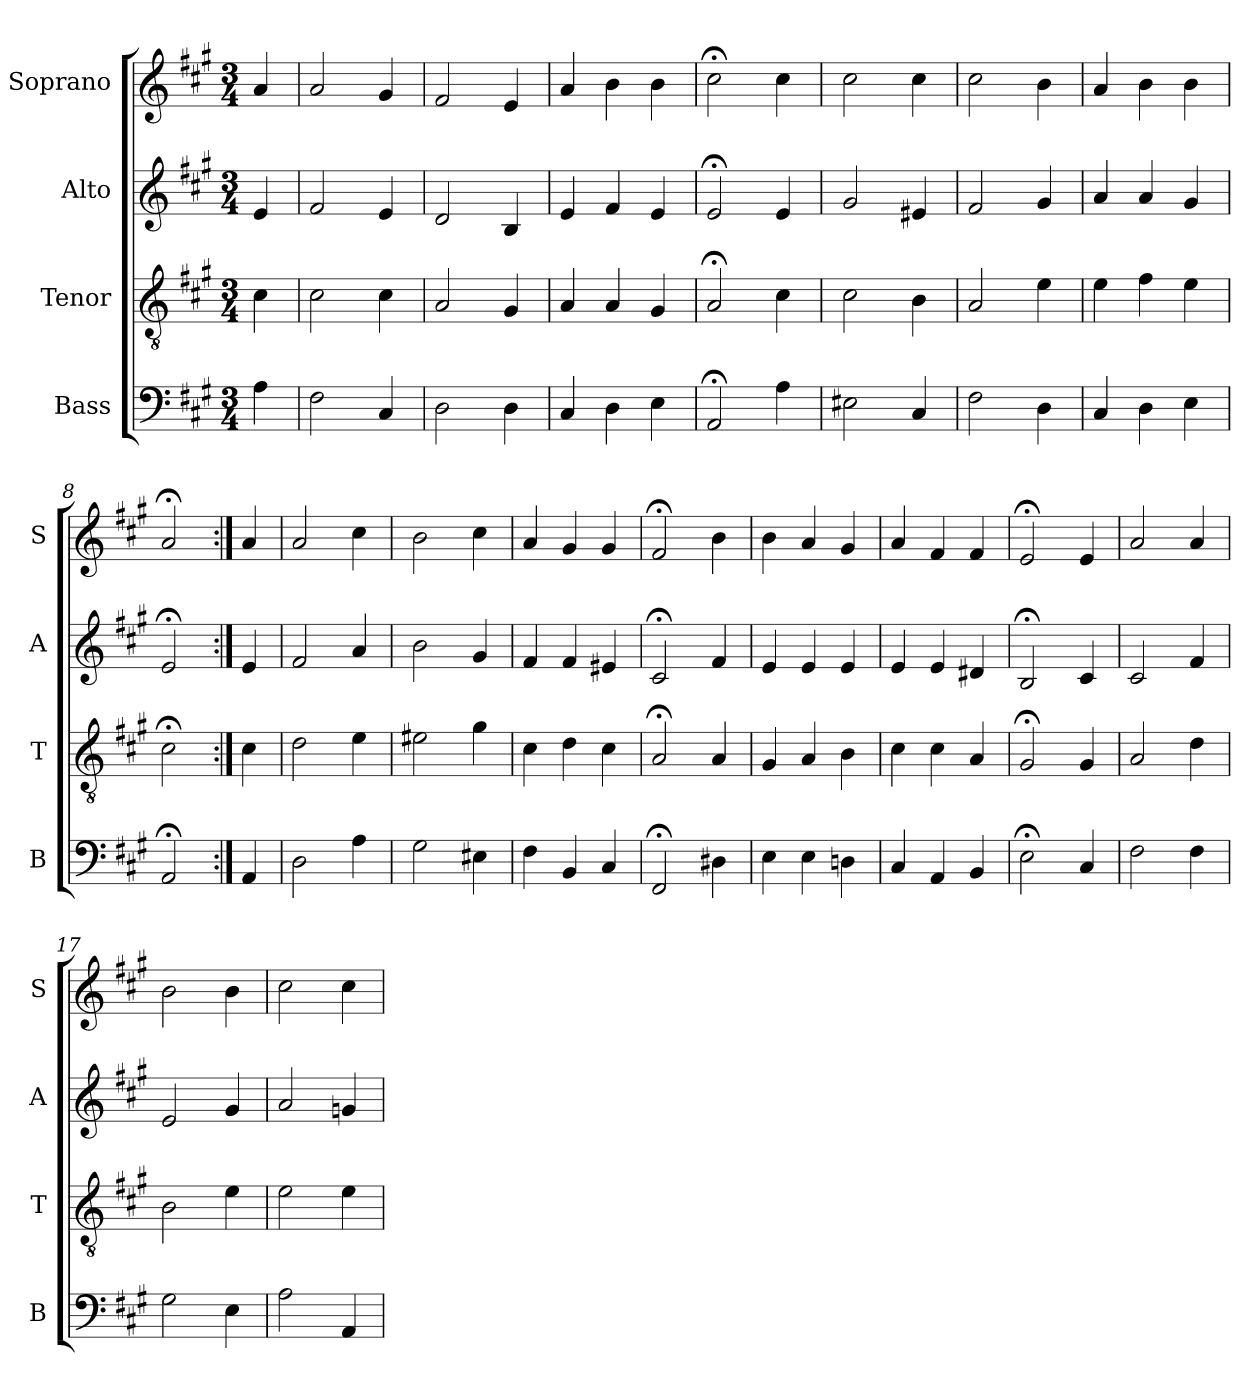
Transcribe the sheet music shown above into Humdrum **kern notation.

**kern	**kern	**kern	**kern
*part4	*part3	*part2	*part1
*staff4	*staff3	*staff2	*staff1
*I"Bass	*I"Tenor	*I"Alto	*I"Soprano
*I'B	*I'T	*I'A	*I'S
*clefF4	*clefGv2	*clefG2	*clefG2
*k[f#c#g#]	*k[f#c#g#]	*k[f#c#g#]	*k[f#c#g#]
*A:	*A:	*A:	*A:
*M3/4	*M3/4	*M3/4	*M3/4
*MM100	*MM100	*MM100	*MM100
=	=	=	=
4A	4c#	4e	4a
=1	=1	=1	=1
2F#	2c#	2f#	2a
4C#	4c#	4e	4g#
=2	=2	=2	=2
2D	2A	2d	2f#
4D	4G#	4B	4e
=3	=3	=3	=3
4C#	4A	4e	4a
4D	4A	4f#	4b
4E	4G#	4e	4b
=4	=4	=4	=4
2AA;<	2A;<	2e;<	2cc#;<
4A	4c#	4e	4cc#
=5	=5	=5	=5
2E#X	2c#	2g#	2cc#
4C#	4B	4e#X	4cc#
=6	=6	=6	=6
2F#	2A	2f#	2cc#
4D	4e	4g#	4b
=7	=7	=7	=7
4C#	4e	4a	4a
4D	4f#	4a	4b
4E	4e	4g#	4b
=8	=8	=8	=8
2AA;<	2c#;<	2e;<	2a;<
=:|!	=:|!	=:|!	=:|!
4AA	4c#	4e	4a
=9	=9	=9	=9
2D	2d	2f#	2a
4A	4e	4a	4cc#
=10	=10	=10	=10
2G#	2e#X	2b	2b
4E#X	4g#	4g#	4cc#
=11	=11	=11	=11
4F#	4c#	4f#	4a
4BB	4d	4f#	4g#
4C#	4c#	4e#X	4g#
=12	=12	=12	=12
2FF#;<	2A;<	2c#;<	2f#;<
4D#X	4A	4f#	4b
=13	=13	=13	=13
4E	4G#	4e	4b
4E	4A	4e	4a
4Dn	4B	4e	4g#
=14	=14	=14	=14
4C#	4c#	4e	4a
4AA	4c#	4e	4f#
4BB	4A	4d#X	4f#
=15	=15	=15	=15
2E;<	2G#;<	2B;<	2e;<
4C#	4G#	4c#	4e
=16	=16	=16	=16
2F#	2A	2c#	2a
4F#	4d	4f#	4a
=17	=17	=17	=17
2G#	2B	2e	2b
4E	4e	4g#	4b
=18	=18	=18	=18
2A	2e	2a	2cc#
4AA	4e	4gn	4cc#
=	=	=	=
*-	*-	*-	*-
